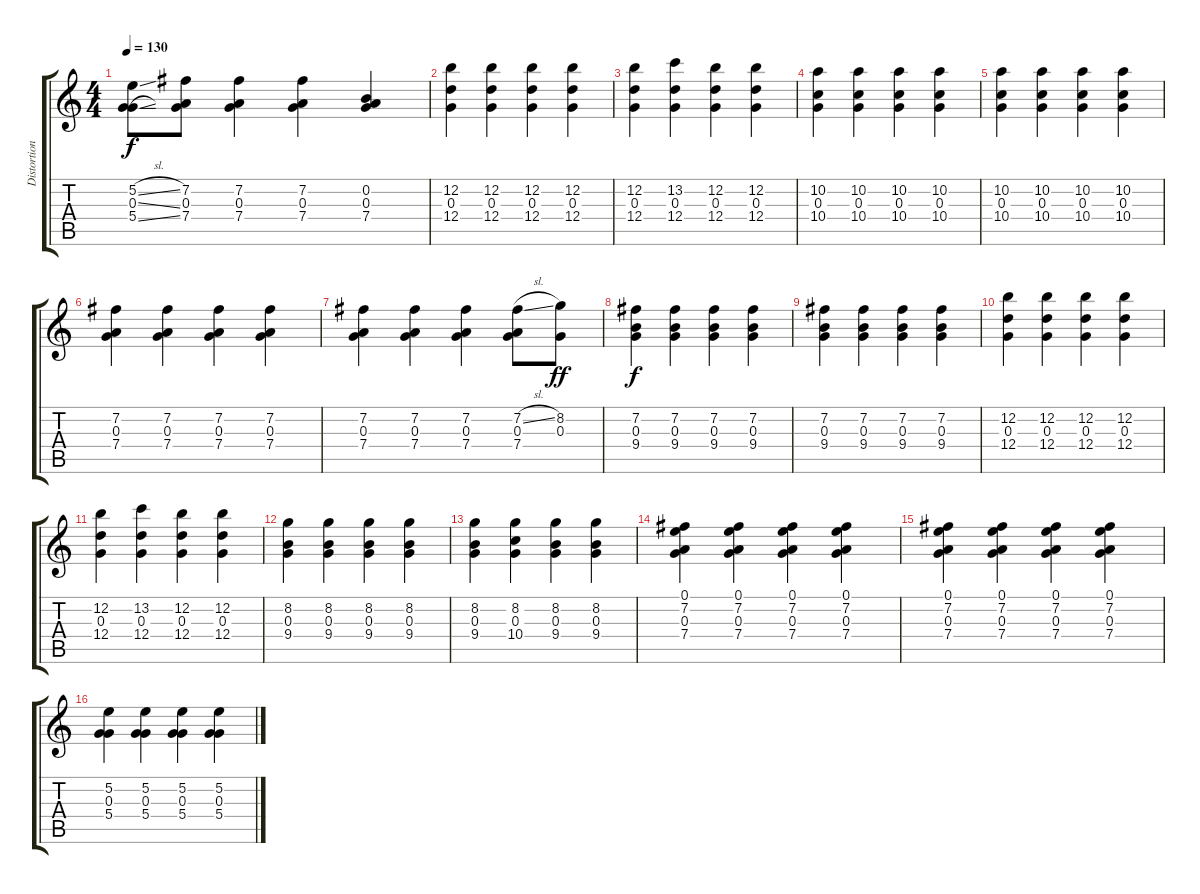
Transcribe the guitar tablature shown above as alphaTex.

\track ("Distortion Guitar 2" "Distortion") {instrument distortionguitar}
\staff {score tabs}
\tuning (E4 B3 G3 D3 A2 E2) {hide}
\ts (4 4)
\tempo 130
\clef g2
\ks c
(5.2{sl} 0.3{sl} 5.4{sl}).8{dy f} (7.2 0.3 7.4).8 (7.2 0.3 7.4).4 (7.2 0.3 7.4).4 (0.2 0.3 7.4).4 |
(12.2 0.3 12.4).4 (12.2 0.3 12.4).4 (12.2 0.3 12.4).4 (12.2 0.3 12.4).4 |
(12.2 0.3 12.4).4 (13.2 0.3 12.4).4 (12.2 0.3 12.4).4 (12.2 0.3 12.4).4 |
(10.2 0.3 10.4).4 (10.2 0.3 10.4).4 (10.2 0.3 10.4).4 (10.2 0.3 10.4).4 |
(10.2 0.3 10.4).4 (10.2 0.3 10.4).4 (10.2 0.3 10.4).4 (10.2 0.3 10.4).4 |
(7.2 0.3 7.4).4 (7.2 0.3 7.4).4 (7.2 0.3 7.4).4 (7.2 0.3 7.4).4 |
(7.2 0.3 7.4).4 (7.2 0.3 7.4).4 (7.2 0.3 7.4).4 (7.2{sl} 0.3 7.4).8 (8.2 0.3).8{dy ff} |
(7.2 0.3 9.4).4{dy f} (7.2 0.3 9.4).4 (7.2 0.3 9.4).4 (7.2 0.3 9.4).4 |
(7.2 0.3 9.4).4 (7.2 0.3 9.4).4 (7.2 0.3 9.4).4 (7.2 0.3 9.4).4 |
(12.2 0.3 12.4).4 (12.2 0.3 12.4).4 (12.2 0.3 12.4).4 (12.2 0.3 12.4).4 |
(12.2 0.3 12.4).4 (13.2 0.3 12.4).4 (12.2 0.3 12.4).4 (12.2 0.3 12.4).4 |
(8.2 0.3 9.4).4 (8.2 0.3 9.4).4 (8.2 0.3 9.4).4 (8.2 0.3 9.4).4 |
(8.2 0.3 9.4).4 (8.2 0.3 10.4).4 (8.2 0.3 9.4).4 (8.2 0.3 9.4).4 |
(0.1 7.2 0.3 7.4).4 (0.1 7.2 0.3 7.4).4 (0.1 7.2 0.3 7.4).4 (0.1 7.2 0.3 7.4).4 |
(0.1 7.2 0.3 7.4).4 (0.1 7.2 0.3 7.4).4 (0.1 7.2 0.3 7.4).4 (0.1 7.2 0.3 7.4).4 |
(5.2 0.3 5.4).4 (5.2 0.3 5.4).4 (5.2 0.3 5.4).4 (5.2 0.3 5.4).4
